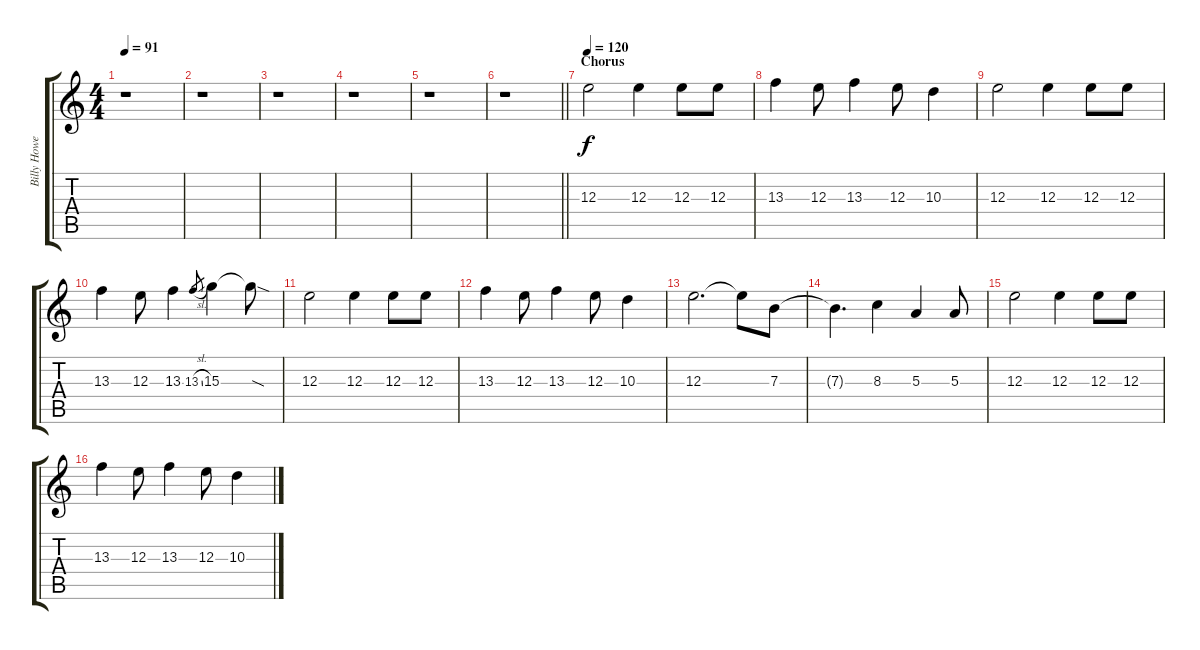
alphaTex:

\track ("Billy Howerdel (Lead Guitar II)" "Billy Howe") {instrument electricguitarjazz}
\staff {score tabs}
\tuning (Db4 Ab3 E3 B2 Gb2 Db2) {hide}
\ts (4 4)
\tempo 91
\clef g2
\ks c
r.1{dy pp} |
r.1 |
r.1 |
r.1 |
r.1 |
\barLineRight lightlight
r.1 |
\section ("" "Chorus")
\tempo 120
12.3.2{dy f volume 11 instrument overdrivenguitar} 12.3.4 12.3.8 12.3.8 |
13.3.4 12.3.8 13.3.4 12.3.8 10.3.4 |
12.3.2 12.3.4 12.3.8 12.3.8 |
13.3.4 12.3.8 13.3.4 13.3{sl}.8{gr} 15.3.4 15.3{sod t}.8 |
12.3.2 12.3.4 12.3.8 12.3.8 |
13.3.4 12.3.8 13.3.4 12.3.8 10.3.4 |
12.3.2{d} 12.3{t}.8 7.3.8 |
7.3{t}.4{d} 8.3.4 5.3.4 5.3.8 |
12.3.2 12.3.4 12.3.8 12.3.8 |
13.3.4 12.3.8 13.3.4 12.3.8 10.3.4
